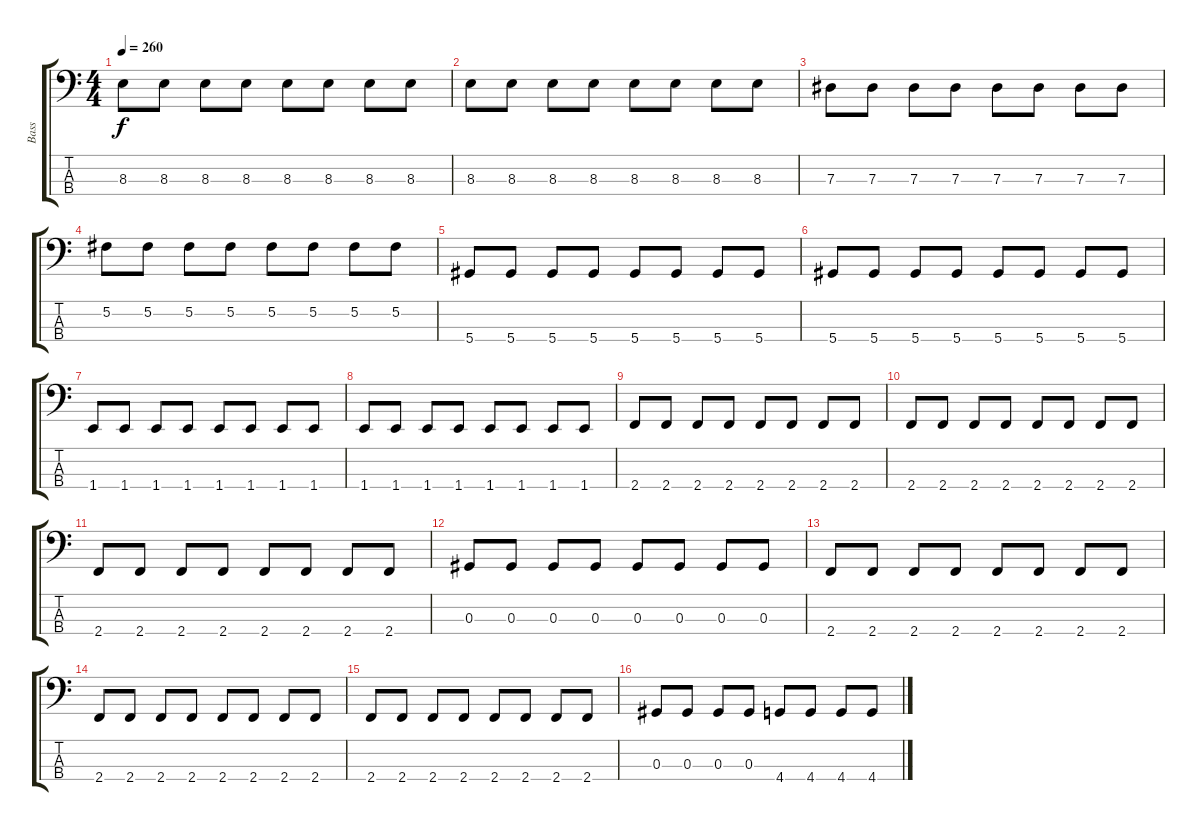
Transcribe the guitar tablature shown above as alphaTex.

\track ("Bass" "Bass") {instrument electricbasspick}
\staff {score tabs}
\tuning (Gb2 Db2 Ab1 Eb1) {hide}
\ts (4 4)
\tempo 260
\clef f4
\ks c
8.3.8{dy f} 8.3.8 8.3.8 8.3.8 8.3.8 8.3.8 8.3.8 8.3.8 |
8.3.8 8.3.8 8.3.8 8.3.8 8.3.8 8.3.8 8.3.8 8.3.8 |
7.3.8 7.3.8 7.3.8 7.3.8 7.3.8 7.3.8 7.3.8 7.3.8 |
5.2.8 5.2.8 5.2.8 5.2.8 5.2.8 5.2.8 5.2.8 5.2.8 |
5.4.8 5.4.8 5.4.8 5.4.8 5.4.8 5.4.8 5.4.8 5.4.8 |
5.4.8 5.4.8 5.4.8 5.4.8 5.4.8 5.4.8 5.4.8 5.4.8 |
1.4.8 1.4.8 1.4.8 1.4.8 1.4.8 1.4.8 1.4.8 1.4.8 |
1.4.8 1.4.8 1.4.8 1.4.8 1.4.8 1.4.8 1.4.8 1.4.8 |
2.4.8 2.4.8 2.4.8 2.4.8 2.4.8 2.4.8 2.4.8 2.4.8 |
2.4.8 2.4.8 2.4.8 2.4.8 2.4.8 2.4.8 2.4.8 2.4.8 |
2.4.8 2.4.8 2.4.8 2.4.8 2.4.8 2.4.8 2.4.8 2.4.8 |
0.3.8 0.3.8 0.3.8 0.3.8 0.3.8 0.3.8 0.3.8 0.3.8 |
2.4.8 2.4.8 2.4.8 2.4.8 2.4.8 2.4.8 2.4.8 2.4.8 |
2.4.8 2.4.8 2.4.8 2.4.8 2.4.8 2.4.8 2.4.8 2.4.8 |
2.4.8 2.4.8 2.4.8 2.4.8 2.4.8 2.4.8 2.4.8 2.4.8 |
0.3.8 0.3.8 0.3.8 0.3.8 4.4.8 4.4.8 4.4.8 4.4.8
